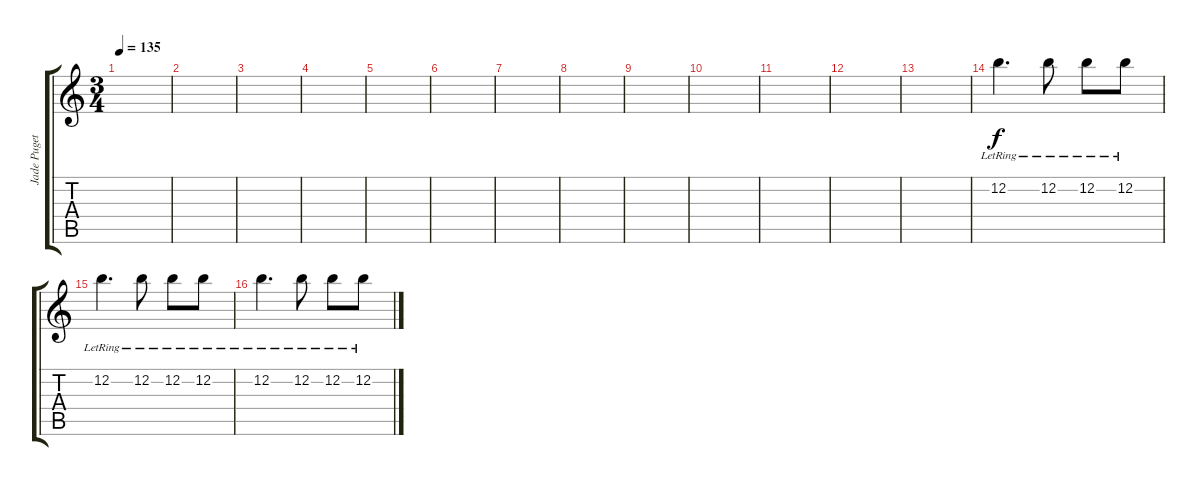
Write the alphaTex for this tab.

\track ("Jade Puget [Guitar 2]" "Jade Puget") {instrument electricguitarjazz}
\staff {score tabs}
\tuning (E4 B3 G3 D3 A2 E2) {hide}
\ts (3 4)
\tempo 135
\clef g2
\ks c
|
|
|
|
|
|
|
|
|
|
|
|
|
12.2{lr}.4{d} 12.2{lr}.8 12.2{lr}.8 12.2{lr}.8 |
12.2{lr}.4{d} 12.2{lr}.8 12.2{lr}.8 12.2{lr}.8 |
12.2{lr}.4{d} 12.2{lr}.8 12.2{lr}.8 12.2{lr}.8
